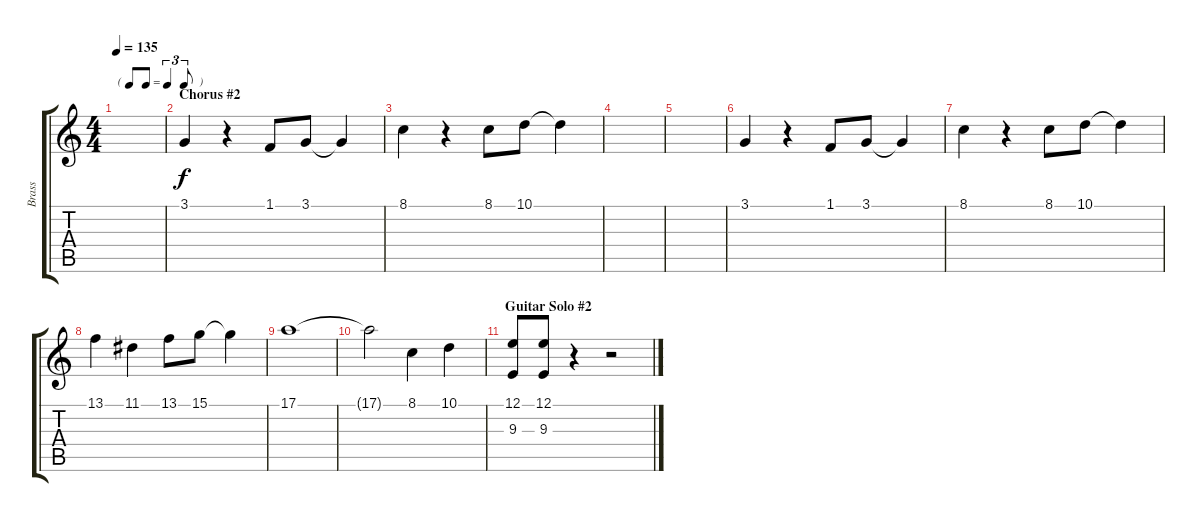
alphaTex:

\track ("Brass" "Brass") {instrument synthbrass1}
\staff {score tabs}
\tuning (E4 B3 G3 D3 A2 E2) {hide}
\ts (4 4)
\tf triplet8th
\tempo 135
\clef g2
\ks c
|
\section ("" "Chorus #2")
3.1.4 r.4 1.1.8 3.1.8 3.1{t}.4 |
8.1.4 r.4 8.1.8 10.1.8 10.1{t}.4 |
|
|
3.1.4 r.4 1.1.8 3.1.8 3.1{t}.4 |
8.1.4 r.4 8.1.8 10.1.8 10.1{t}.4 |
13.1.4 11.1.4 13.1.8 15.1.8 15.1{t}.4 |
17.1.1 |
17.1{t}.2 8.1.4 10.1.4 |
\section ("" "Guitar Solo #2")
(12.1 9.3).8 (12.1 9.3).8 r.4 r.2
